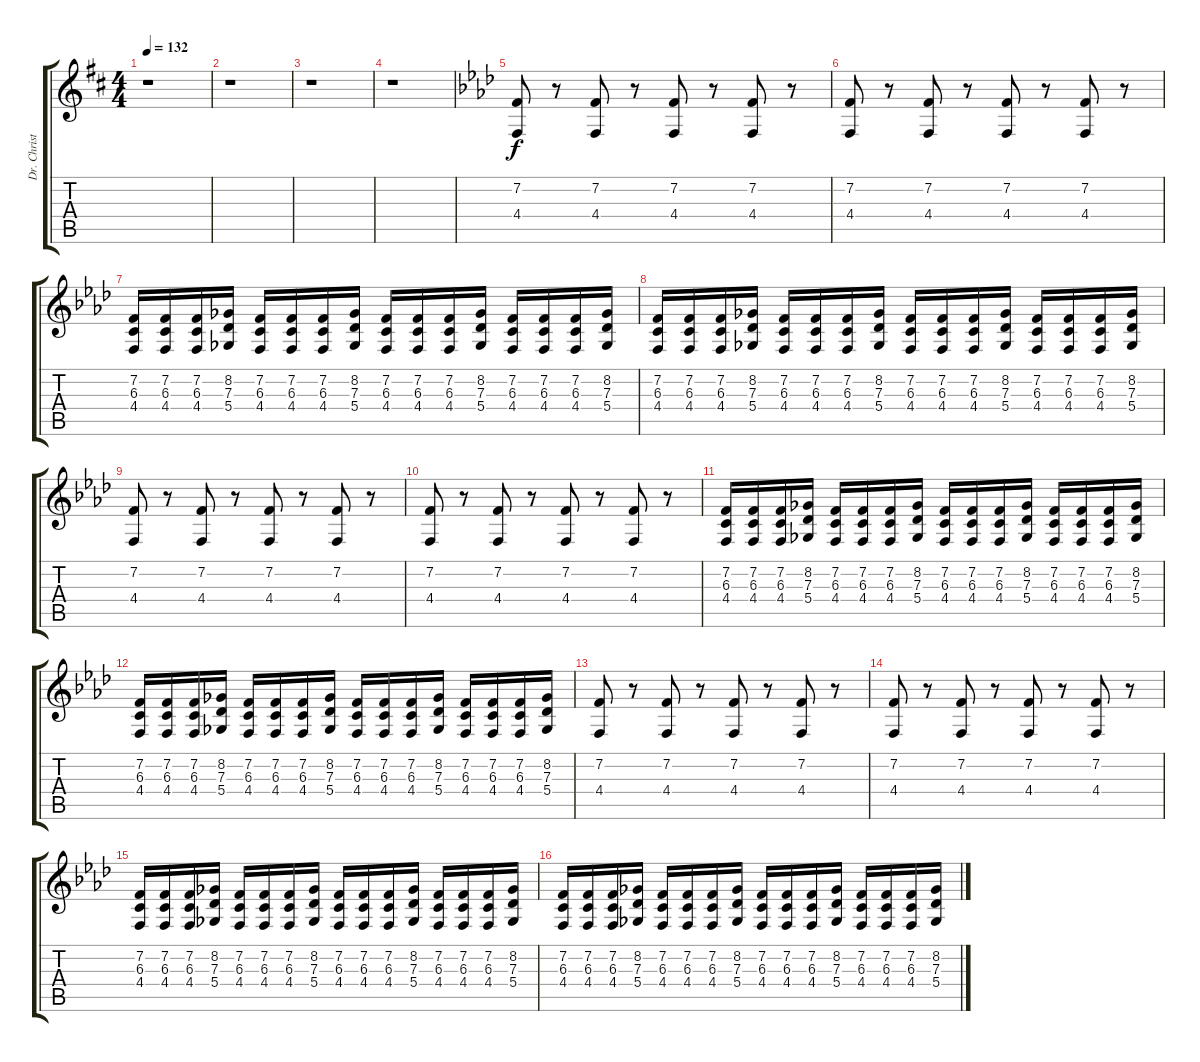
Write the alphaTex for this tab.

\track ("Dr. Christian Lorenz - Keyboard " "Dr. Christ") {instrument pad3polysynth}
\staff {score tabs}
\tuning (Eb4 Bb3 Gb3 Db3 Ab2 Eb2) {hide}
\ts (4 4)
\tempo 132
\clef g2
\ks d
r.1{dy f} |
r.1 |
r.1 |
r.1 |
\ks fminor
(7.2 4.4).8{volume 6 balance 0 instrument lead2sawtooth} r.8 (7.2 4.4).8 r.8 (7.2 4.4).8 r.8 (7.2 4.4).8 r.8 |
(7.2 4.4).8 r.8 (7.2 4.4).8 r.8 (7.2 4.4).8 r.8 (7.2 4.4).8 r.8{balance 16} |
(7.2 6.3 4.4).16{volume 8 instrument synthbass1} (7.2 6.3 4.4).16 (7.2 6.3 4.4).16 (8.2 7.3 5.4).16 (7.2 6.3 4.4).16 (7.2 6.3 4.4).16 (7.2 6.3 4.4).16 (8.2 7.3 5.4).16 (7.2 6.3 4.4).16 (7.2 6.3 4.4).16 (7.2 6.3 4.4).16 (8.2 7.3 5.4).16 (7.2 6.3 4.4).16 (7.2 6.3 4.4).16 (7.2 6.3 4.4).16 (8.2 7.3 5.4).16 |
(7.2 6.3 4.4).16 (7.2 6.3 4.4).16 (7.2 6.3 4.4).16 (8.2 7.3 5.4).16 (7.2 6.3 4.4).16 (7.2 6.3 4.4).16 (7.2 6.3 4.4).16 (8.2 7.3 5.4).16 (7.2 6.3 4.4).16 (7.2 6.3 4.4).16 (7.2 6.3 4.4).16 (8.2 7.3 5.4).16 (7.2 6.3 4.4).16 (7.2 6.3 4.4).16 (7.2 6.3 4.4).16 (8.2 7.3 5.4).16 |
(7.2 4.4).8{volume 6 balance 0 instrument lead2sawtooth} r.8 (7.2 4.4).8 r.8 (7.2 4.4).8 r.8 (7.2 4.4).8 r.8 |
(7.2 4.4).8 r.8 (7.2 4.4).8 r.8 (7.2 4.4).8 r.8 (7.2 4.4).8 r.8{balance 16} |
(7.2 6.3 4.4).16{volume 8 instrument synthbass1} (7.2 6.3 4.4).16 (7.2 6.3 4.4).16 (8.2 7.3 5.4).16 (7.2 6.3 4.4).16 (7.2 6.3 4.4).16 (7.2 6.3 4.4).16 (8.2 7.3 5.4).16 (7.2 6.3 4.4).16 (7.2 6.3 4.4).16 (7.2 6.3 4.4).16 (8.2 7.3 5.4).16 (7.2 6.3 4.4).16 (7.2 6.3 4.4).16 (7.2 6.3 4.4).16 (8.2 7.3 5.4).16 |
(7.2 6.3 4.4).16 (7.2 6.3 4.4).16 (7.2 6.3 4.4).16 (8.2 7.3 5.4).16 (7.2 6.3 4.4).16 (7.2 6.3 4.4).16 (7.2 6.3 4.4).16 (8.2 7.3 5.4).16 (7.2 6.3 4.4).16 (7.2 6.3 4.4).16 (7.2 6.3 4.4).16 (8.2 7.3 5.4).16 (7.2 6.3 4.4).16 (7.2 6.3 4.4).16 (7.2 6.3 4.4).16 (8.2 7.3 5.4).16 |
(7.2 4.4).8{volume 6 balance 0 instrument lead2sawtooth} r.8 (7.2 4.4).8 r.8 (7.2 4.4).8 r.8 (7.2 4.4).8 r.8 |
(7.2 4.4).8 r.8 (7.2 4.4).8 r.8 (7.2 4.4).8 r.8 (7.2 4.4).8 r.8{balance 16} |
(7.2 6.3 4.4).16{volume 8 instrument synthbass1} (7.2 6.3 4.4).16 (7.2 6.3 4.4).16 (8.2 7.3 5.4).16 (7.2 6.3 4.4).16 (7.2 6.3 4.4).16 (7.2 6.3 4.4).16 (8.2 7.3 5.4).16 (7.2 6.3 4.4).16 (7.2 6.3 4.4).16 (7.2 6.3 4.4).16 (8.2 7.3 5.4).16 (7.2 6.3 4.4).16 (7.2 6.3 4.4).16 (7.2 6.3 4.4).16 (8.2 7.3 5.4).16 |
(7.2 6.3 4.4).16 (7.2 6.3 4.4).16 (7.2 6.3 4.4).16 (8.2 7.3 5.4).16 (7.2 6.3 4.4).16 (7.2 6.3 4.4).16 (7.2 6.3 4.4).16 (8.2 7.3 5.4).16 (7.2 6.3 4.4).16 (7.2 6.3 4.4).16 (7.2 6.3 4.4).16 (8.2 7.3 5.4).16 (7.2 6.3 4.4).16 (7.2 6.3 4.4).16 (7.2 6.3 4.4).16 (8.2 7.3 5.4).16
